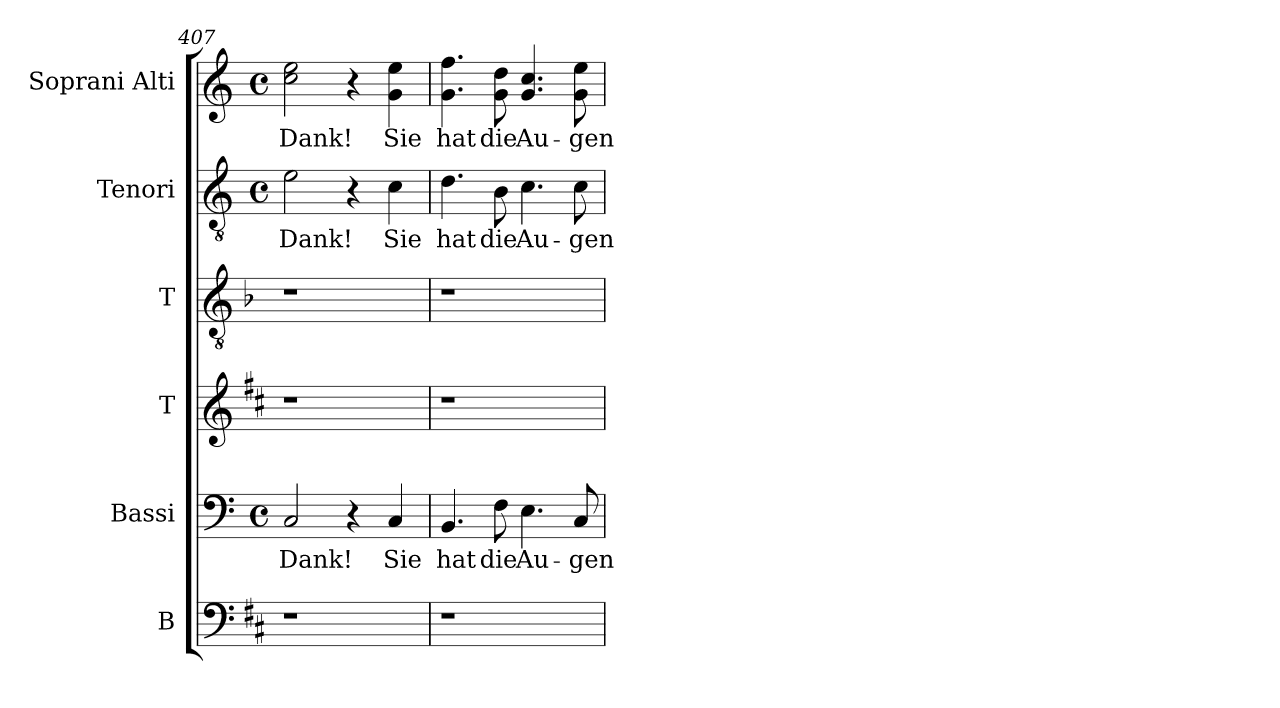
**kern	**kern	**text	**kern	**kern	**kern	**text	**kern	**text
*part6	*part5	*part5	*part4	*part3	*part2	*part2	*part1	*part1
*staff6	*staff5	*staff5	*staff4	*staff3	*staff2	*staff2	*staff1	*staff1
*I"B	*I"Bassi	*	*I"T	*I"T	*I"Tenori	*	*I"Soprani  Alti	*
*I'B	*I'B	*	*I'T	*I'T	*I'T	*	*I'S  A	*
!!LO:LB:g=z
*clefF4	*clefF4	*	*clefG2	*clefGv2	*clefGv2	*	*clefG2	*
*k[f#c#]	*k[]	*	*k[f#c#]	*k[b-]	*k[]	*	*k[]	*
*D:	*C:	*	*D:	*F:	*C:	*	*C:	*
*	*M4/4	*	*	*	*M4/4	*	*M4/4	*
*	*met(c)	*	*	*	*met(c)	*	*met(c)	*
=407	=407	=407	=407	=407	=407	=407	=407	=407
!	!	!LO:LY:b:cj	!	!	!	!LO:LY:b:cj	!	!LO:LY:b:cj
1r	2C/	Dank!	1r	1r	2e\	Dank!	2ee\ 2cc\	Dank!
.	4r	.	.	.	4r	.	4r	.
!	!	!LO:LY:b:cj	!	!	!	!LO:LY:b:cj	!	!LO:LY:b:cj
.	4C/	Sie	.	.	4c\	Sie	4ee\ 4g\	Sie
=408	=408	=408	=408	=408	=408	=408	=408	=408
!	!	!LO:LY:b:cj	!	!	!	!LO:LY:b:cj	!	!LO:LY:b:cj
1r	4.BB/	hat	1r	1r	4.d\	hat	4.ff\ 4.g\	hat
!	!	!LO:LY:b:cj	!	!	!	!LO:LY:b:cj	!	!LO:LY:b:cj
.	8F\	die	.	.	8B\	die	8dd\ 8g\	die
!	!	!LO:LY:b:cj	!	!	!	!LO:LY:b:cj	!	!LO:LY:b:cj
.	4.E\	Au-	.	.	4.c\	Au-	4.cc/ 4.g/	Au-
!	!	!LO:LY:b:cj	!	!	!	!LO:LY:b:cj	!	!LO:LY:b:cj
.	8C/	-gen	.	.	8c\	-gen	8ee\ 8g\	-gen
=	=	=	=	=	=	=	=	=
*-	*-	*-	*-	*-	*-	*-	*-	*-
